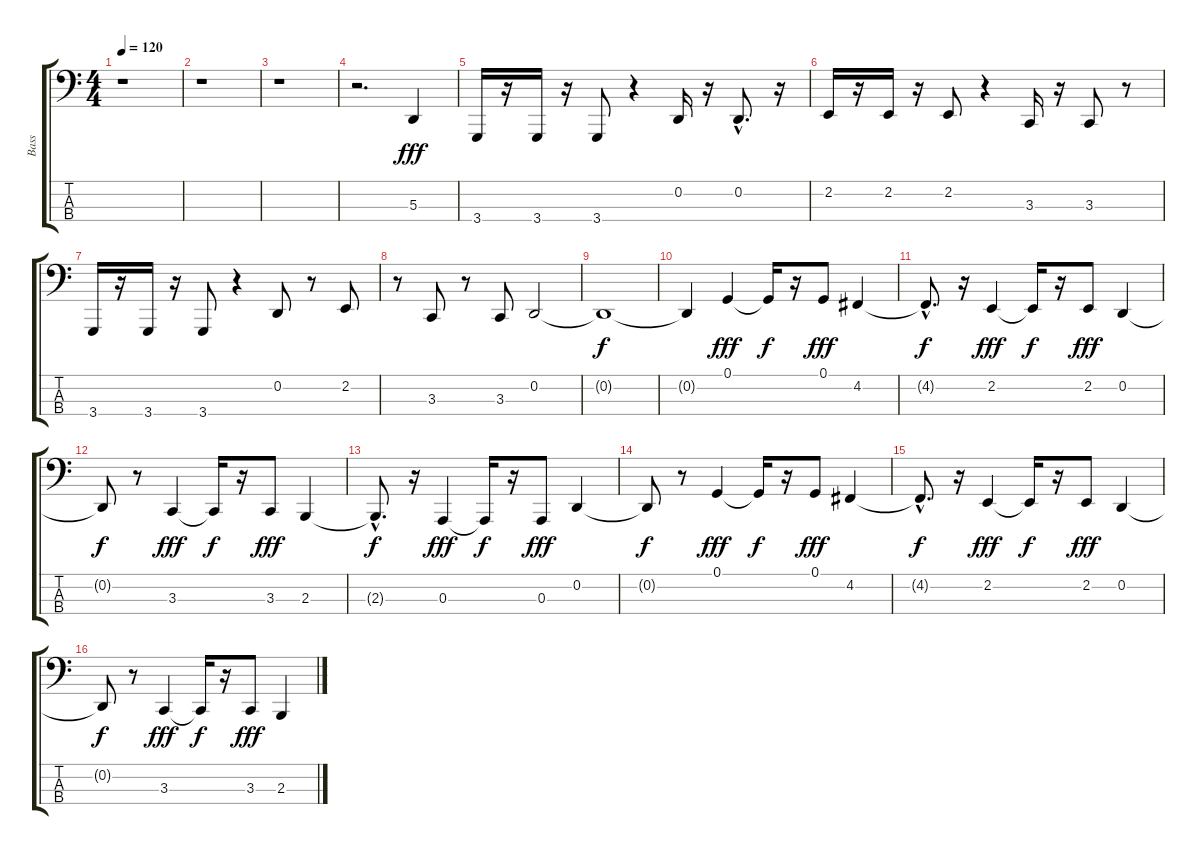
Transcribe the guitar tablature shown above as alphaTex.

\track ("Bass" "Bass") {instrument harpsichord}
\staff {score tabs}
\tuning (G2 D2 A1 E1) {hide}
\ts (4 4)
\tempo 120
\clef f4
\ks c
r.1{dy fff instrument harpsichord} |
r.1 |
r.1 |
r.2{d} 5.3.4 |
3.4.16 r.16 3.4.16 r.16 3.4.8 r.4 0.2.16 r.16 0.2{hac}.8{d} r.16 |
2.2.16 r.16 2.2.16 r.16 2.2.8 r.4 3.3.16 r.16 3.3.8 r.8 |
3.4.16 r.16 3.4.16 r.16 3.4.8 r.4 0.2.8 r.8 2.2.8 |
r.8 3.3.8 r.8 3.3.8 0.2.2 |
0.2{t}.1{dy f} |
0.2{t}.4 0.1.4{dy fff} 0.1{t}.16{dy f} r.16 0.1.8{dy fff} 4.2.4 |
4.2{hac t}.8{d dy f} r.16 2.2.4{dy fff} 2.2{t}.16{dy f} r.16 2.2.8{dy fff} 0.2.4 |
0.2{t}.8{dy f} r.8 3.3.4{dy fff} 3.3{t}.16{dy f} r.16 3.3.8{dy fff} 2.3.4 |
2.3{hac t}.8{d dy f} r.16 0.3.4{dy fff} 0.3{t}.16{dy f} r.16 0.3.8{dy fff} 0.2.4 |
0.2{t}.8{dy f} r.8 0.1.4{dy fff} 0.1{t}.16{dy f} r.16 0.1.8{dy fff} 4.2.4 |
4.2{hac t}.8{d dy f} r.16 2.2.4{dy fff} 2.2{t}.16{dy f} r.16 2.2.8{dy fff} 0.2.4 |
0.2{t}.8{dy f} r.8 3.3.4{dy fff} 3.3{t}.16{dy f} r.16 3.3.8{dy fff} 2.3.4
